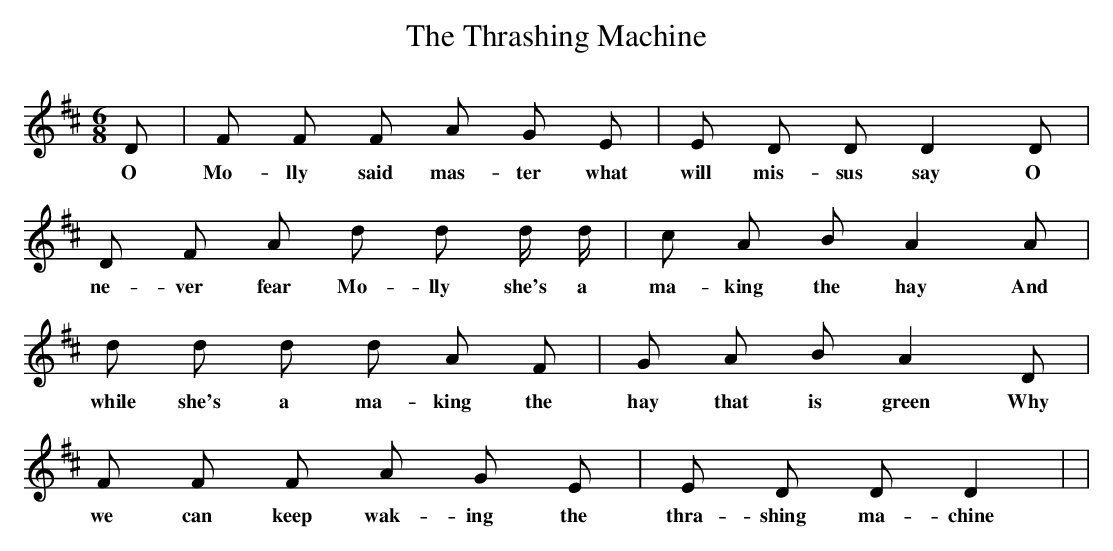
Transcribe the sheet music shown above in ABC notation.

X:1
T:The Thrashing Machine
M:6/8
L:1/8
K:D
D | F F F A G E | E D D D2 D |
w:O Mo-lly said mas-ter what will mis-sus say O
D F A d d d/2 d/2  | c A B A2 A |
w:ne-ver fear Mo-lly she's a ma-king the hay And
d d d d A F | G A B A2 D |
w:while she's a ma-king the hay that is green Why
F F F A G E | E D D D2 | |
w:we can keep wak-ing the thra-shing ma-chine
